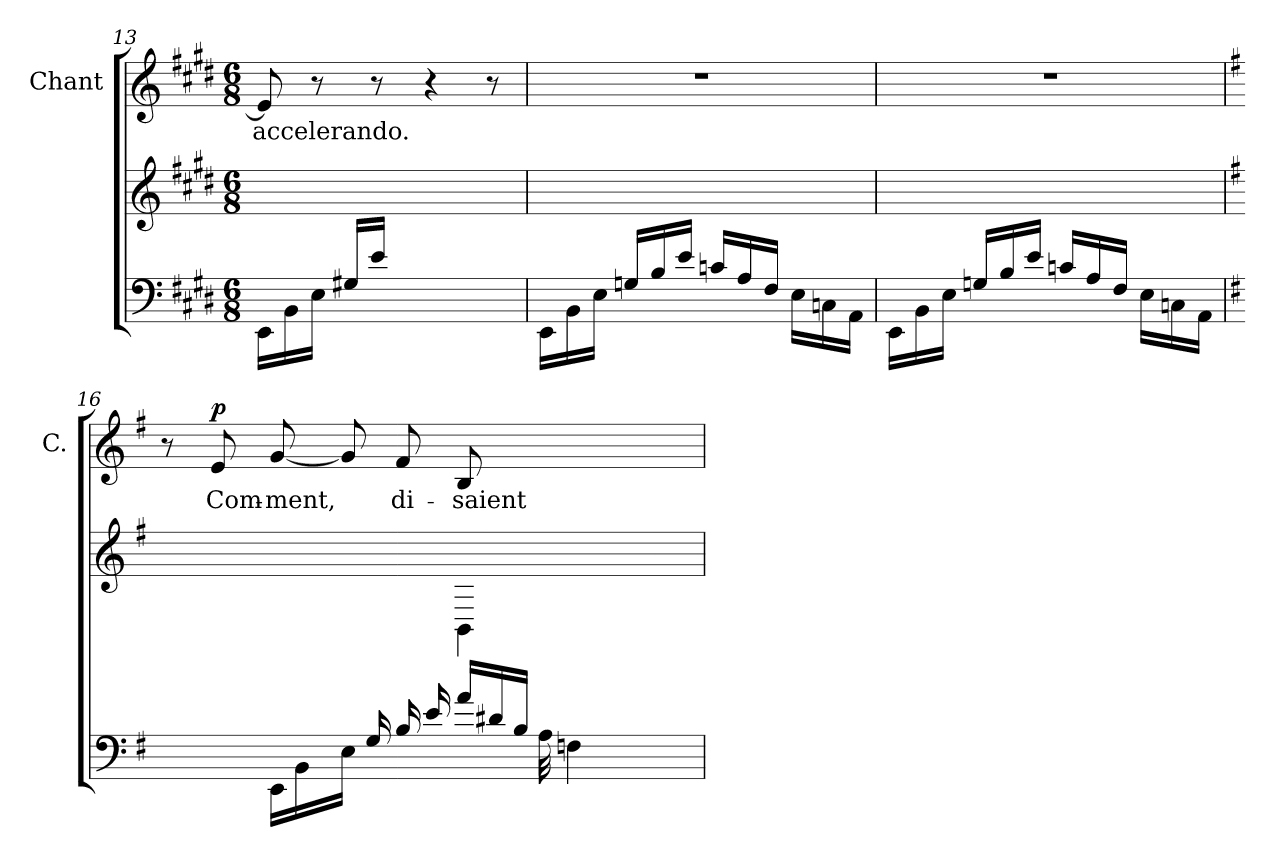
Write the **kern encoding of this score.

**kern	**kern	**kern	**text	**dynam
*part3	*part2	*part1	*part1	*part1
*staff3	*staff2	*staff1	*staff1	*staff1
*	*	*I"Chant	*	*
*	*	*I'C.	*	*
*clefF4	*clefG2	*clefG2	*	*
*k[f#c#g#d#]	*k[f#c#g#d#]	*k[f#c#g#d#]	*	*
*M6/8	*M6/8	*M6/8	*	*
=13	=13	=13	=13	=13
16EEi\LL	2.ryy	8ei/]	accelerando.	.
16BBi\	.	.	.	.
16Ei\JJ	.	8r	.	.
16G#Xi/LL	.	.	.	.
16ei/JJ	.	8r	.	.
4..ryy	.	.	.	.
.	.	4r	.	.
.	.	8r	.	.
=14	=14	=14	=14	=14
16EEi\LL	2.ryy	2.r	.	.
16BBi\	.	.	.	.
16Ei\JJ	.	.	.	.
16Gni/LL	.	.	.	.
16Bi/	.	.	.	.
16ei/JJ	.	.	.	.
16cni/LL	.	.	.	.
16Ai/	.	.	.	.
16F#i/JJ	.	.	.	.
16Ei\LL	.	.	.	.
16Cni\	.	.	.	.
16AAi\JJ	.	.	.	.
=15	=15	=15	=15	=15
16EEi\LL	2.ryy	2.r	.	.
16BBi\	.	.	.	.
16Ei\JJ	.	.	.	.
16Gni/LL	.	.	.	.
16Bi/	.	.	.	.
16ei/JJ	.	.	.	.
16cni/LL	.	.	.	.
16Ai/	.	.	.	.
16F#i/JJ	.	.	.	.
16Ei\LL	.	.	.	.
16Cni\	.	.	.	.
16AAi\JJ	.	.	.	.
!!LO:PB:g=z
=16	=16	=16	=16	=16
*k[f#]	*k[f#]	*k[f#]	*	*
4ryy	16ryy	8r	.	.
.	16ryy	.	.	.
!	!	!	!	!LO:DY:a
.	16ryy	8ei/	Com-	p
.	16ryy	.	.	.
16EEi\LL	16ryy	[8gi/	ment,	.
16BBi\	16ryy	.	.	.
16Ei\JJ	16ryy	8gi/]	.	.
16Gi/	16ryy	.	.	.
16Bi/	16ryy	8f#i/	di-	.
16ei/	32ryy	.	.	.
.	32ryy	.	.	.
16ai/LL	4BBj\	8Bi/	saient-	.
16d#Xi/	.	.	.	.
16Bi/JJ	.	2ryy	.	.
32Ai\	.	.	.	.
4FZ\	.	.	.	.
.	8ryy	.	.	.
.	4ryy	.	.	.
8ryy	.	.	.	.
32ryy	.	.	.	.
=	=	=	=	=
*-	*-	*-	*-	*-
